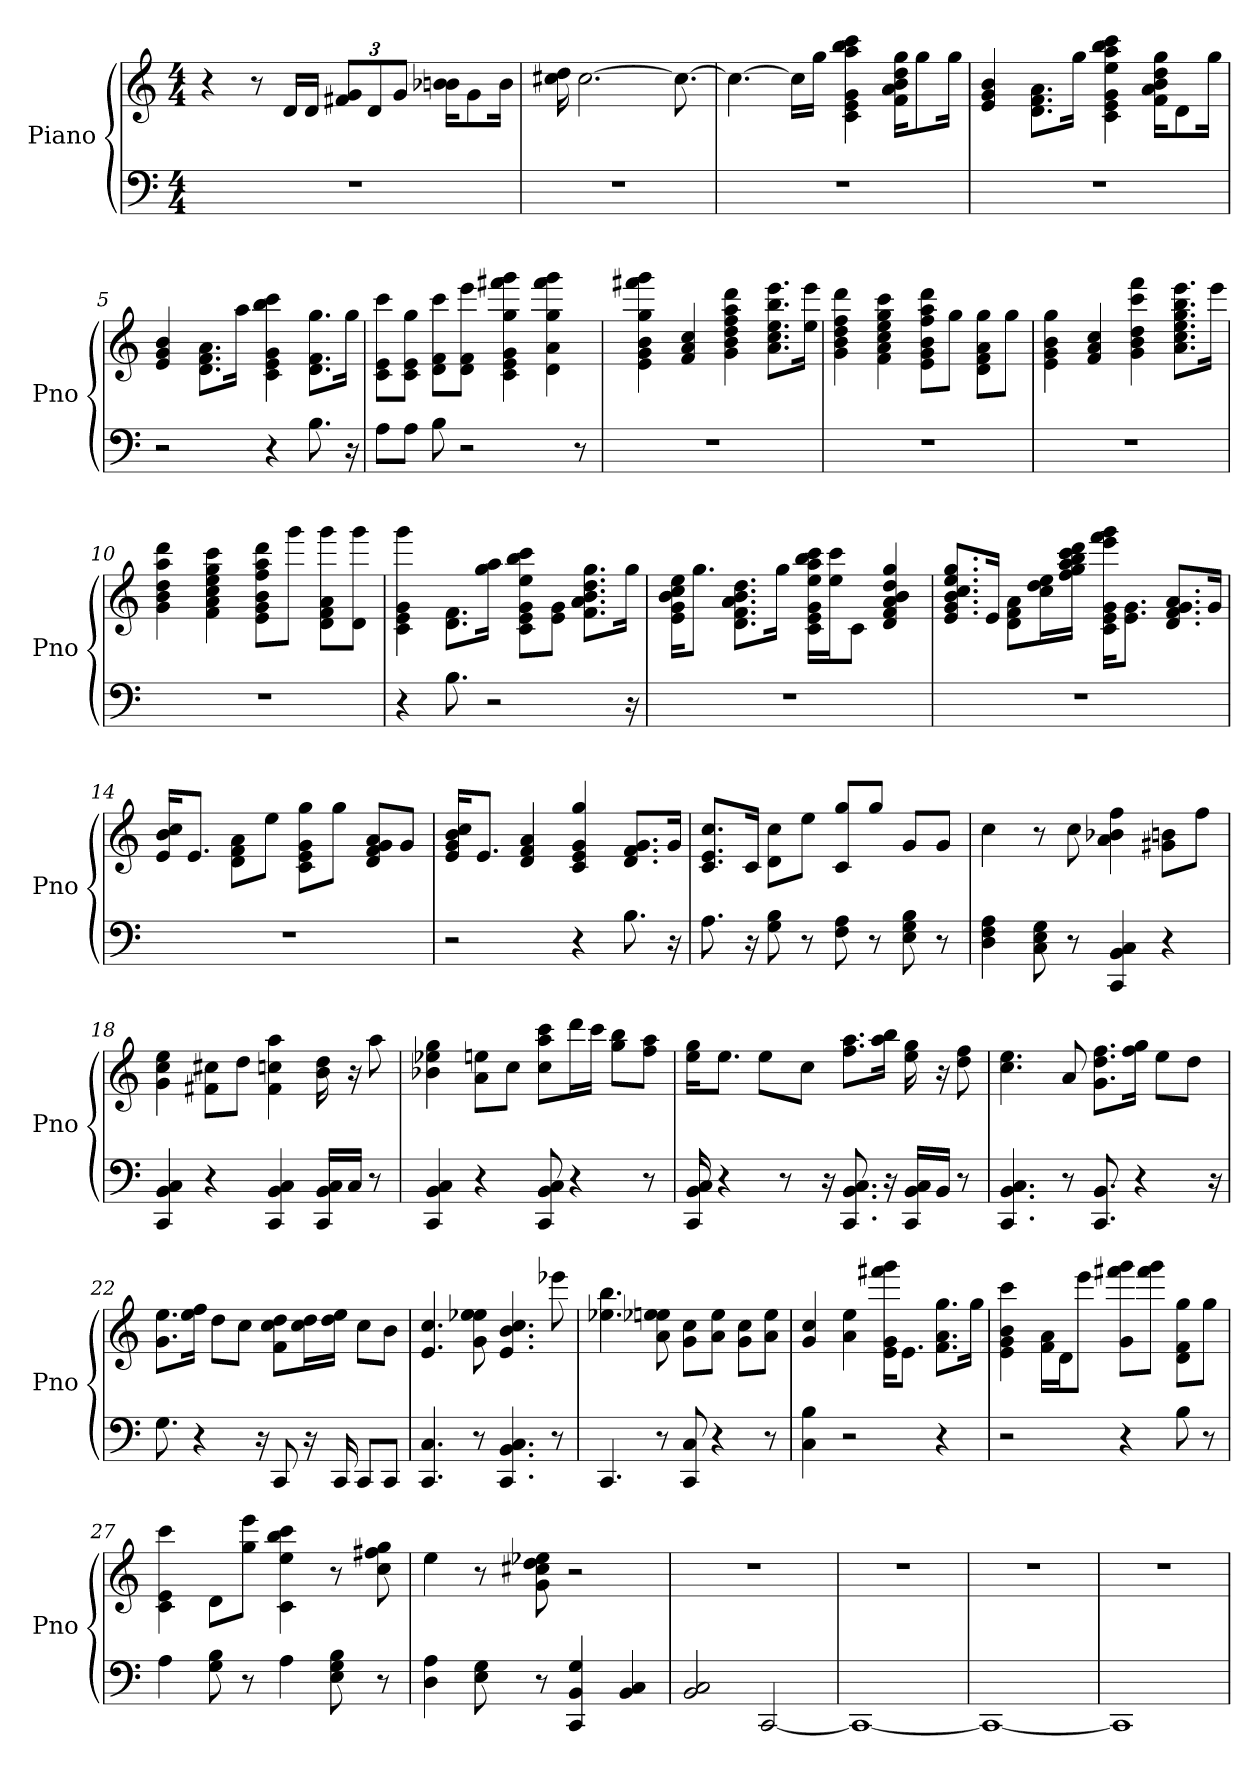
**kern	**kern
*part1	*part1
*staff2	*staff1
*I"Piano	*
*I'Pno	*
*clefF4	*clefG2
*k[]	*k[]
*C:	*C:
*M4/4	*M4/4
*MM120	*MM120
=1	=1
1r	4r
.	8r
.	16d/LL
.	16d/JJ
.	12g/ 12f#/L
.	12d/
.	12g/J
.	16b-\ 16b\KL
.	8g\
.	16b\Jk
=2	=2
1r	16cc# 16dd
.	[2.cc#
.	8.cc#_
=3	=3
1r	4.cc#_
.	16cc#\LL]
.	16gg\JJ
.	4aa 4bb 4g 4c 4e 4ccc
.	16gg\ 16a\ 16b\ 16f\ 16dd\KL
.	8gg\
.	16gg\Jk
=4	=4
1r	4e 4b 4g
.	8.d\ 8.f\ 8.a\L
.	16gg\Jk
.	4aa 4bb 4g 4ee 4ccc 4e 4c
.	16b\ 16dd\ 16gg\ 16a\ 16f\KL
.	8d\
.	16gg\Jk
=5	=5
2r	4b 4g 4e
.	8.a\ 8.d\ 8.f\L
.	16aa\Jk
4r	4bb 4g 4ccc 4c 4e
8.B	8.f\ 8.d\ 8.gg\L
16r	16gg\Jk
=6	=6
8A\L	8ccc\ 8c\ 8e\L
8A\J	8gg\ 8e\ 8c\J
8B	8ccc\ 8d\ 8f\L
2r	8eee\ 8f\ 8d\J
.	4ggg 4fff# 4c 4e 4g 4gg
.	4d 4a 4ggg 4fff# 4gg
8r	.
=7	=7
1r	4gg 4b 4fff# 4e 4g 4ggg
.	4f 4cc 4a
.	4g 4ff 4dd 4ddd 4b 4aa
.	8.ee\ 8.a\ 8.bb\ 8.eee\ 8.cc\L
.	16ee\ 16eee\Jk
=8	=8
1r	4g 4dd 4ff 4ddd 4b
.	4ee 4a 4f 4ccc 4gg 4cc
.	8g\ 8ff\ 8ddd\ 8aa\ 8b\ 8e\L
.	8gg\J
.	8d\ 8f\ 8a\ 8gg\L
.	8gg\J
=9	=9
1r	4gg 4b 4g 4e
.	4cc 4f 4a
.	4ccc 4fff 4g 4b 4dd
.	8.ee\ 8.eee\ 8.gg\ 8.bb\ 8.a\ 8.cc\L
.	16eee\Jk
=10	=10
1r	4aa 4b 4ddd 4g 4dd
.	4ee 4ccc 4gg 4f 4cc 4a
.	8g\ 8ddd\ 8e\ 8aa\ 8b\ 8ff\L
.	8ggg\J
.	8ggg\ 8a\ 8f\ 8d\L
.	8ggg\ 8d\J
=11	=11
4r	4g 4e 4ggg 4c
8.B	8.f\ 8.d\L
2r	16gg\ 16aa\Jk
.	8bb\ 8ccc\ 8ee\ 8e\ 8c\ 8g\L
.	8e\ 8g\J
.	8.gg\ 8.f\ 8.b\ 8.dd\ 8.a\L
16r	16gg\Jk
=12	=12
1r	16ee\ 16e\ 16b\ 16g\ 16cc\KL
.	8.gg\J
.	8.f\ 8.d\ 8.dd\ 8.a\ 8.b\L
.	16gg\Jk
.	16bb\ 16aa\ 16ccc\ 16c\ 16ee\ 16e\ 16g\LL
.	16ee\ 16ccc\J
.	8c\J
.	4d 4gg 4b 4dd 4f 4a
=13	=13
1r	8.e/ 8.b/ 8.g/ 8.gg/ 8.ee/ 8.cc/L
.	16e/Jk
.	8d\ 8f\ 8a\L
.	16dd\ 16cc\ 16ee\L
.	16ff\ 16gg\ 16bb\ 16aa\ 16ddd\ 16ccc\JJ
.	16eee\ 16fff\ 16ggg\ 16e\ 16c\ 16g\KL
.	8.e\ 8.g\J
.	8.a/ 8.f/ 8.d/ 8.g/L
.	16g/Jk
=14	=14
1r	16b/ 16e/ 16cc/KL
.	8.e/J
.	8f\ 8d\ 8a\L
.	8ee\J
.	8gg\ 8e\ 8g\ 8c\L
.	8gg\J
.	8d/ 8a/ 8g/ 8f/L
.	8g/J
=15	=15
2r	16b/ 16e/ 16g/ 16cc/KL
.	8.e/J
.	4d 4a 4f
4r	4c 4e 4gg 4g
8.B	8.f/ 8.d/ 8.g/L
16r	16g/Jk
=16	=16
8.A	8.c/ 8.cc/ 8.e/L
16r	16c/Jk
8G 8B	8cc\ 8d\L
8r	8ee\J
8F 8A	8c/ 8gg/L
8r	8gg/J
8B 8G 8E	8g/L
8r	8g/J
=17	=17
4F 4A 4D	4cc
8G 8C 8E	8r
8r	8cc
4BB 4C 4CC	4a 4ff 4b-
4r	8g#\ 8b\L
.	8ff\J
=18	=18
4CC 4BB 4C	4ee 4g 4cc
4r	8cc#\ 8f#\L
.	8dd\J
4C 4CC 4BB	4f# 4aa 4cc
16CC/ 16C/ 16BB/LL	16b 16dd
16C/JJ	16r
8r	8aa
=19	=19
4BB 4C 4CC	4gg 4ee- 4b-
4r	8a\ 8ee\L
.	8cc\J
8C 8CC 8BB	8cc\ 8aa\ 8ccc\L
4r	16ddd\L
.	16ccc\JJ
.	8bb\ 8gg\L
8r	8aa\ 8ff\J
=20	=20
16C 16CC 16BB	16ee\ 16gg\KL
4r	8.ee\J
.	8ee\L
8r	.
.	8cc\J
16r	.
8.C 8.CC 8.BB	8.aa\ 8.ff\L
16r	16bb\ 16aa\Jk
16C/ 16BB/ 16CC/LL	16ee 16gg
16BB/JJ	16r
8r	8ff 8dd
=21	=21
4.C 4.BB 4.CC	4.ee 4.cc
8r	8a
8.BB 8.CC	8.g\ 8.ff\ 8.dd\L
4r	16gg\ 16ff\Jk
.	8ee\L
.	8dd\J
16r	.
=22	=22
8.G	8.g\ 8.ee\L
4r	16ff\ 16ee\Jk
.	8dd\L
.	8cc\J
16r	.
8CC	8dd\ 8f\ 8cc\L
16r	16dd\ 16cc\L
16CC	16ee\ 16dd\JJ
8CC/L	8cc\L
8CC/J	8b\J
=23	=23
4.C 4.CC	4.cc 4.e
8r	8ee 8ee- 8g
4.C 4.BB 4.CC	4.cc 4.b 4.e
8r	8eee-
=24	=24
4.CC	4.bb 4.ee-
8r	8ee 8ee- 8a
8C 8CC	8g\ 8cc\L
4r	8a\ 8ee-\J
.	8g\ 8cc\L
8r	8a\ 8ee-\J
=25	=25
4B 4C	4cc 4g
2r	4a 4ee
.	16fff#\ 16e\ 16ggg\ 16g\KL
.	8.e\J
4r	8.a\ 8.gg\ 8.f\L
.	16gg\Jk
=26	=26
2r	4e 4ccc 4g 4b
.	16f\ 16a\LL
.	16d\J
.	8eee\J
4r	8fff#\ 8g\ 8ggg\L
.	8ggg\ 8fff#\J
8B	8d\ 8gg\ 8f\L
8r	8gg\J
=27	=27
4A	4c 4ccc 4e
8B 8G	8d\L
8r	8eee\ 8gg\J
4A	4c 4bb 4ee 4ccc
8B 8G 8E	8r
8r	8cc 8gg 8ff#
=28	=28
4D 4A	4ee
8G 8E	8r
8r	8g 8cc# 8dd 8ee-
4CC 4G 4BB	2r
4C 4BB	.
=29	=29
2C 2BB	1r
[2CC	.
=30	=30
1CC_	1r
=31	=31
1CC_	1r
=32	=32
1CC]	1r
=	=
*-	*-
